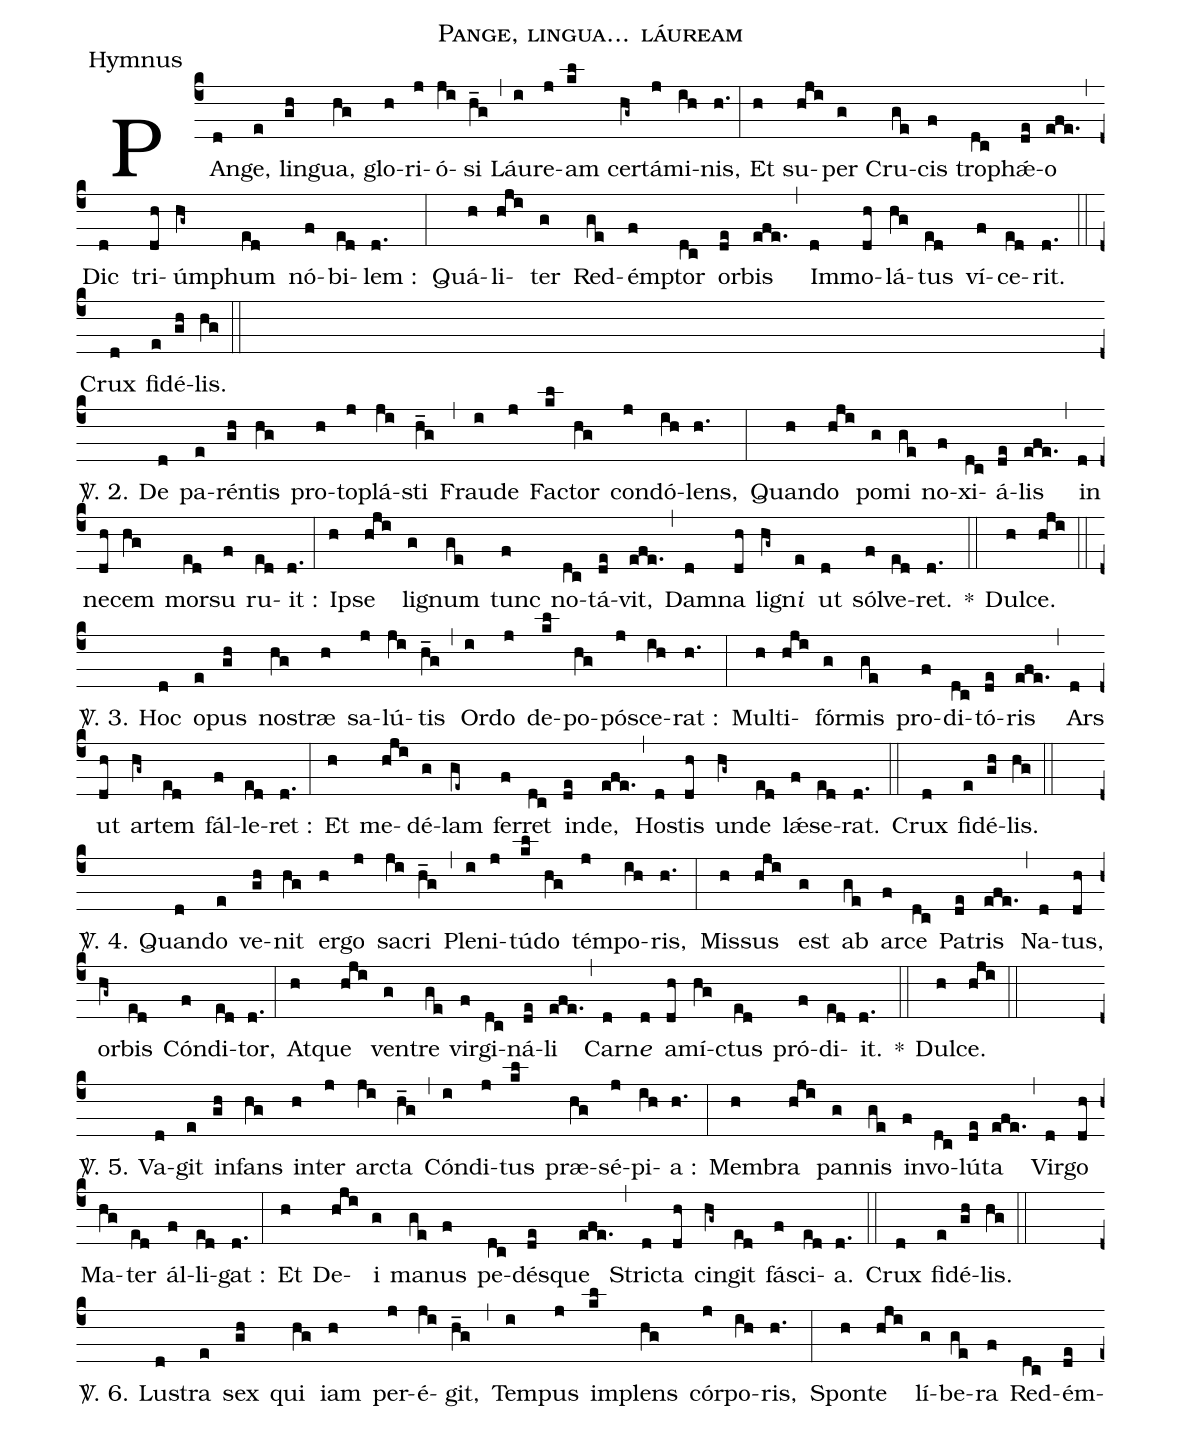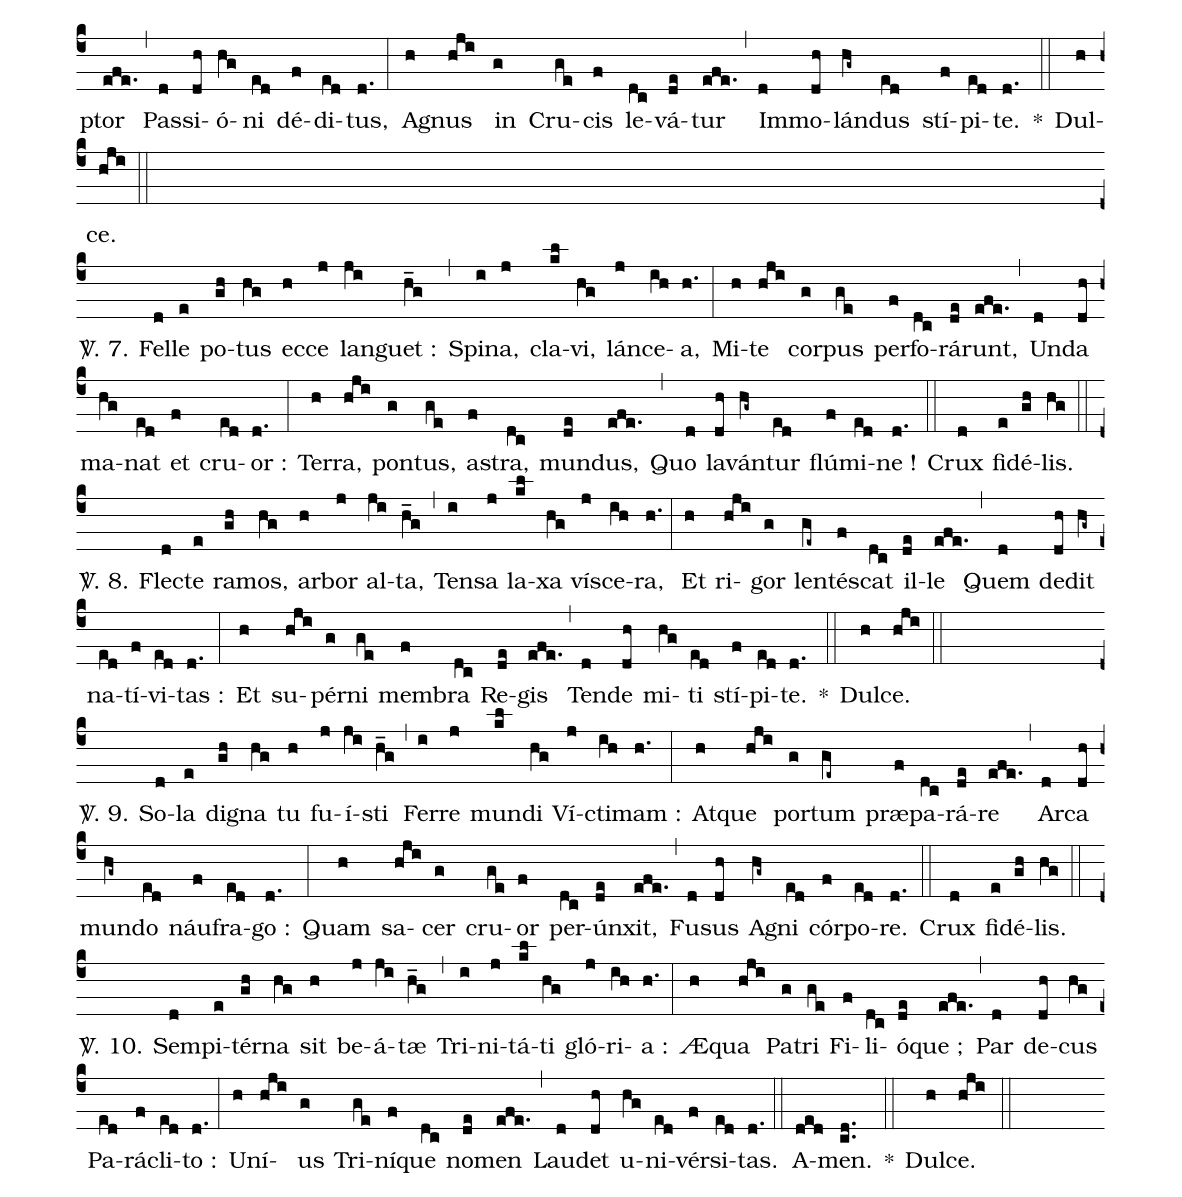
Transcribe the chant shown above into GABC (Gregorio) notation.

name:Pange, lingua... láuream;
office-part:Hymnus;
%%
(c4) PAn(d)ge,(e) lin(gh)gua,(hg) glo(h)ri(j)ó(ji)si(h_g) (,) Láu(i)re(j)am(kl) cer(hg~)tá(j)mi(ih)nis,(h.) (:)
Et(h) su(hji)per(g) Cru(ge)cis(f) tro(dc)ph{<sp>'ae</sp>}(de)o(efe.) (,) Dic(d) tri(dh)úm(hg~)phum(ed) nó(f)bi(ed)lem :(d.) (:)
Quá(h)li(hji)ter(g) Red(ge)ém(f)ptor(dc) or(de)bis(efe.) (,) Im(d)mo(dh)lá(hg)tus(ed) ví(f)ce(ed)rit.(d.) (::) Crux(d) fi(e)dé(gh)lis.(hg) (::Z)

<sp>V/</sp>. 2. De(d) pa(e)rén(gh)tis(hg) pro(h)to(j)plá(ji)sti(h_g) (,) Frau(i)de(j) Fa(kl)ctor(hg) con(j)dó(ih)lens,(h.) (:)
Quan(h)do(hji) po(g)mi(ge) no(f)xi(dc)á(de)lis(efe.) (,) in(d) ne(dh)cem(hg) mor(ed)su(f) ru(ed)it :(d.) (:)
I(h)pse(hji) li(g)gnum(ge) tunc(f) no(dc)tá(de)vit,(efe.) (,) Da(d)mna(dh) li(hg~)gn<i>i</i>(e) ut(d) sól(f)ve(ed)ret.(d.) *(::) Dul(h)ce.(hji) (::Z)

<sp>V/</sp>. 3. Hoc(d) o(e)pus(gh) no(hg)stræ(h) sa(j)lú(ji)tis(h_g) (,) Or(i)do(j) de(kl)po(hg)pó(j)sce(ih)rat :(h.) (:)
Mul(h)ti(hji)fór(g)mis(ge) pro(f)di(dc)tó(de)ris(efe.) (,) Ars(d) ut(dh) ar(hg~)tem(ed) fál(f)le(ed)ret :(d.) (:)
Et(h) me(hji)dé(g)lam(ge~) fer(f)ret(dc) in(de)de,(efe.) (,) Ho(d)stis(dh) un(hg~)de(ed) l<sp>'ae</sp>(f)se(ed)rat.(d.) (::) Crux(d) fi(e)dé(gh)lis.(hg) (::Z)

<sp>V/</sp>. 4. Quan(d)do(e) ve(gh)nit(hg) er(h)go(j) sa(ji)cri(h_g) (,) Ple(i)ni(j)tú(kl)do(hg) tém(j)po(ih)ris,(h.) (:)
Mis(h)sus(hji) est(g) ab(ge) ar(f)ce(dc) Pa(de)tris(efe.) (,) Na(d)tus,(dh) or(hg~)bis(ed) Cón(f)di(ed)tor,(d.) (:)
At(h)que(hji) ven(g)tre(ge) vir(f)gi(dc)ná(de)li(efe.) (,) Car(d)n<i>e</i>(d) a(dh)mí(hg)ctus(ed) pró(f)di(ed)it.(d.) *(::) Dul(h)ce.(hji) (::Z)

<sp>V/</sp>. 5. Va(d)git(e) in(gh)fans(hg) in(h)ter(j) ar(ji)cta(h_g) (,) Cón(i)di(j)tus(kl) præ(hg)sé(j)pi(ih)a :(h.) (:)
Mem(h)bra(hji) pan(g)nis(ge) in(f)vo(dc)lú(de)ta(efe.) (,) Vir(d)go(dh) Ma(hg)ter(ed) ál(f)li(ed)gat :(d.) (:)
Et(h) De(hji)i(g) ma(ge)nus(f) pe(dc)dés(de)que(efe.) (,) Stri(d)cta(dh) cin(hg~)git(ed) fá(f)sci(ed)a.(d.) (::) Crux(d) fi(e)dé(gh)lis.(hg) (::Z)

<sp>V/</sp>. 6. Lu(d)stra(e) sex(gh) qui(hg) iam(h) per(j)é(ji)git,(h_g) (,) Tem(i)pus(j) im(kl)plens(hg) cór(j)po(ih)ris,(h.) (:)
Spon(h)te(hji) lí(g)be(ge)ra(f) Red(dc)ém(de)ptor(efe.) (,) Pas(d)si(dh)ó(hg)ni(ed) dé(f)di(ed)tus,(d.) (:)
A(h)gnus(hji) in(g) Cru(ge)cis(f) le(dc)vá(de)tur(efe.) (,) Im(d)mo(dh)lán(hg~)dus(ed) stí(f)pi(ed)te.(d.) *(::) Dul(h)ce.(hji) (::Z)

<sp>V/</sp>. 7. Fel(d)le(e) po(gh)tus(hg) ec(h)ce(j) lan(ji)guet :(h_g) (,) Spi(i)na,(j) cla(kl)vi,(hg) lán(j)ce(ih)a,(h.) (:)
Mi(h)te(hji) cor(g)pus(ge) per(f)fo(dc)rá(de)runt,(efe.) (,) Un(d)da(dh) ma(hg)nat(ed) et(f) cru(ed)or :(d.) (:)
Ter(h)ra,(hji) pon(g)tus,(ge) a(f)stra,(dc) mun(de)dus,(efe.) (,) Quo(d) la(dh)ván(hg~)tur(ed) flú(f)mi(ed)ne !(d.) (::) Crux(d) fi(e)dé(gh)lis.(hg) (::Z)

<sp>V/</sp>. 8. Fle(d)cte(e) ra(gh)mos,(hg) ar(h)bor(j) al(ji)ta,(h_g) (,) Ten(i)sa(j) la(kl)xa(hg) ví(j)sce(ih)ra,(h.) (:)
Et(h) ri(hji)gor(g) len(ge~)té(f)scat(dc) il(de)le(efe.) (,) Quem(d) de(dh)dit(hg~) na(ed)tí(f)vi(ed)tas :(d.) (:)
Et(h) su(hji)pér(g)ni(ge) mem(f)bra(dc) Re(de)gis(efe.) (,) Ten(d)de(dh) mi(hg)ti(ed) stí(f)pi(ed)te.(d.) *(::) Dul(h)ce.(hji) (::Z)

<sp>V/</sp>. 9. So(d)la(e) di(gh)gna(hg) tu(h) fu(j)í(ji)sti(h_g) (,) Fer(i)re(j) mun(kl)di(hg) Ví(j)cti(ih)mam :(h.) (:)
At(h)que(hji) por(g)tum(ge~) præ(f)pa(dc)rá(de)re(efe.) (,) Ar(d)ca(dh) mun(hg~)do(ed) náu(f)fra(ed)go :(d.) (:)
Quam(h) sa(hji)cer(g) cru(ge)or(f) per(dc)ún(de)xit,(efe.) (,) Fu(d)sus(dh) A(hg~)gni(ed) cór(f)po(ed)re.(d.) (::) Crux(d) fi(e)dé(gh)lis.(hg) (::Z)

<sp>V/</sp>. 10. Sem(d)pi(e)tér(gh)na(hg) sit(h) be(j)á(ji)tæ(h_g) (,) Tri(i)ni(j)tá(kl)ti(hg) gló(j)ri(ih)a :(h.) (:)
Æ(h)qua(hji) Pa(g)tri(ge) Fi(f)li(dc)ó(de)que ;(efe.) (,) Par(d) de(dh)cus(hg) Pa(ed)rá(f)cli(ed)to :(d.) (:)
U(h)ní(hji)us(g) Tri(ge)ní(f)que(dc) no(de)men(efe.) (,) Lau(d)det(dh) u(hg)ni(ed)vér(f)si(ed)tas.(d.) (::) A(ded)men.(cd..) *(::) Dul(h)ce.(hji) (::)
